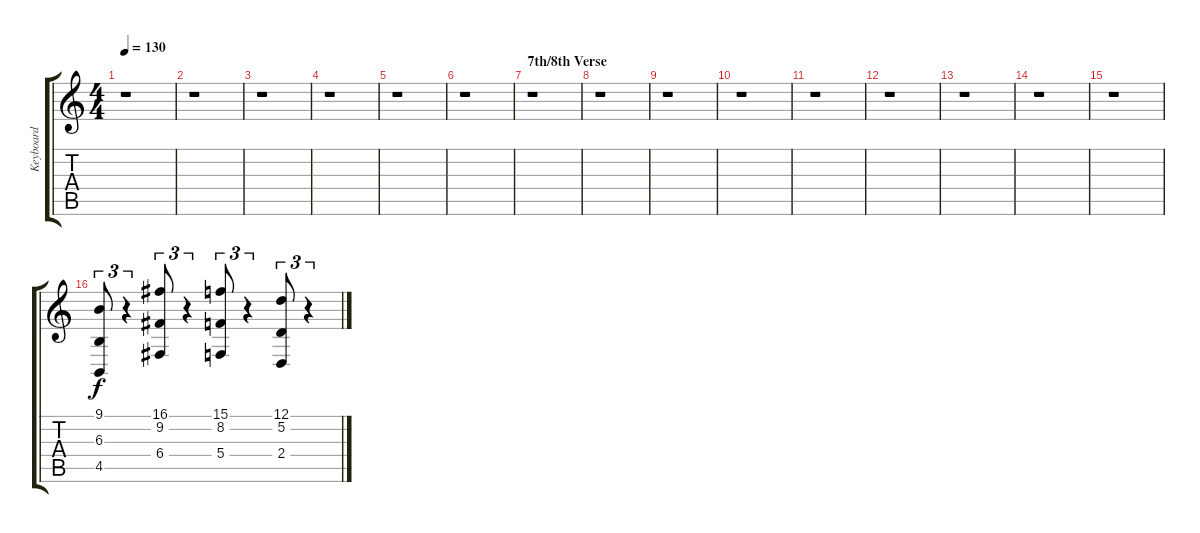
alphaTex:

\track ("Keyboard" "Keyboard") {instrument choiraahs}
\staff {score tabs}
\tuning (D4 A3 F3 C3 G2 D2) {hide}
\ts (4 4)
\tempo 130
\clef g2
\ks c
r.1{dy f} |
r.1 |
r.1 |
r.1 |
r.1 |
r.1 |
\section ("" "7th/8th Verse")
r.1 |
r.1 |
r.1 |
r.1 |
r.1 |
r.1 |
r.1 |
r.1 |
r.1 |
(9.1 6.3 4.5).8{tu (3 2) volume 13} r.4{tu (3 2)} (16.1 9.2 6.4).8{tu (3 2)} r.4{tu (3 2)} (15.1 8.2 5.4).8{tu (3 2)} r.4{tu (3 2)} (12.1 5.2 2.4).8{tu (3 2)} r.4{tu (3 2)}
